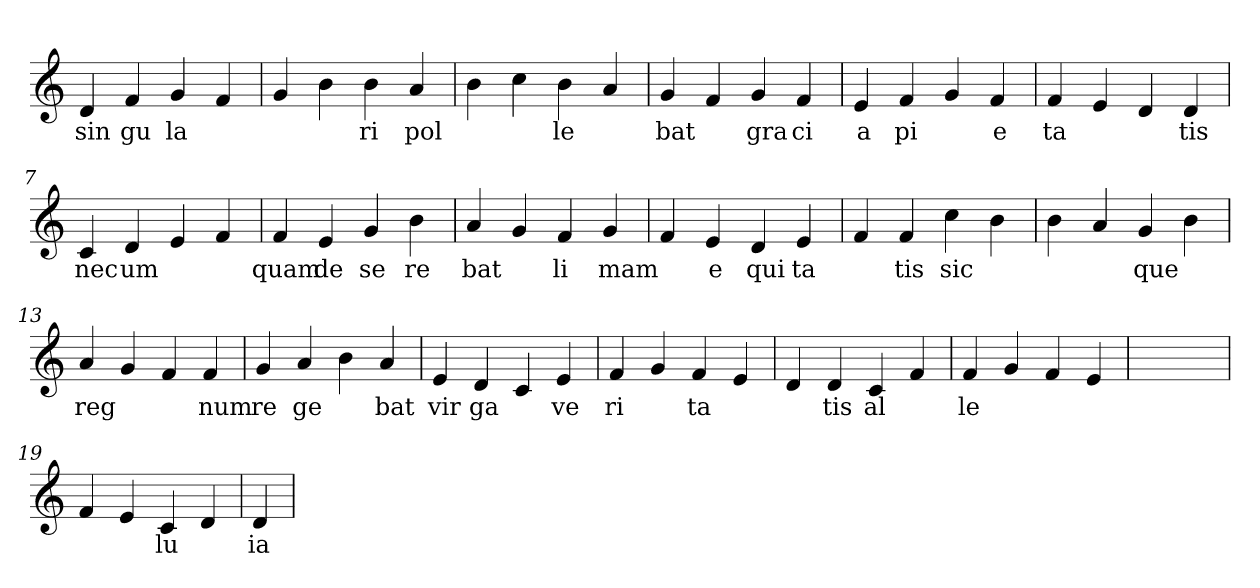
**kern	**text
*part1	*part1
*staff1	*staff1
*clefG2	*
=1	=1
4d	sin
4f	gu
4g	la
4f	.
=2	=2
4g	.
4b	.
4b	ri
4a	pol
=3	=3
4b	.
4cc	.
4b	le
4a	.
=4	=4
4g	bat
4f	.
4g	gra
4f	ci
=5	=5
4e	a
4f	pi
4g	.
4f	e
=6	=6
4f	ta
4e	.
4d	.
4d	tis
=7	=7
4c	nec
4d	um
4e	.
4f	.
=8	=8
4f	quam
4e	de
4g	se
4b	re
=9	=9
4a	bat
4g	.
4f	li
4g	mam
=10	=10
4f	.
4e	e
4d	qui
4e	ta
=11	=11
4f	.
4f	tis
4cc	sic
4b	.
=12	=12
4b	.
4a	.
4g	que
4b	.
=13	=13
4a	reg
4g	.
4f	.
4f	num
=14	=14
4g	re
4a	ge
4b	.
4a	bat
=15	=15
4e	vir
4d	ga
4c	.
4e	ve
=16	=16
4f	ri
4g	.
4f	ta
4e	.
=17	=17
4d	.
4d	tis
4c	al
4f	.
=18	=18
4f	le
4g	.
4f	.
4e	.
=19	=19
1ryy	.
=19	=19
4f	.
4e	.
4c	lu
4d	.
=20	=20
4d	ia
=	=
*-	*-
